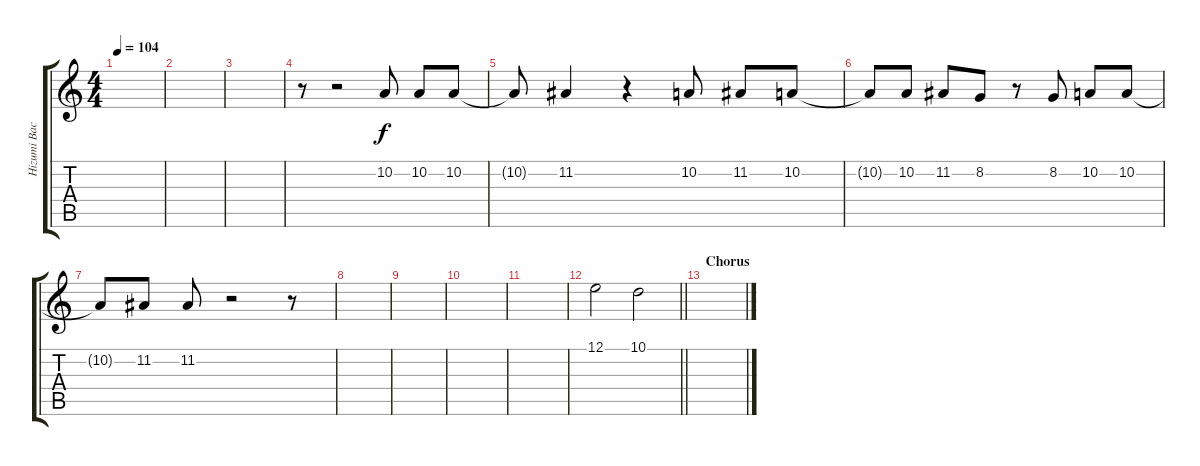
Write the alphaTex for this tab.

\track ("Hizumi Backing" "Hizumi Bac") {instrument brightacousticpiano}
\staff {score tabs}
\tuning (E4 B3 G3 D3 A2 E2) {hide}
\ts (4 4)
\tempo 104
\clef g2
\ks c
|
|
|
r.8 r.2 10.2.8 10.2.8 10.2.8 |
10.2{t}.8 11.2.4 r.4 10.2.8 11.2.8 10.2.8 |
10.2{t}.8 10.2.8 11.2.8 8.2.8 r.8 8.2.8 10.2.8 10.2.8 |
10.2{t}.8 11.2.8 11.2.8 r.2 r.8 |
|
|
|
|
\barLineRight lightlight
12.1.2 10.1.2 |
\section ("" "Chorus")
